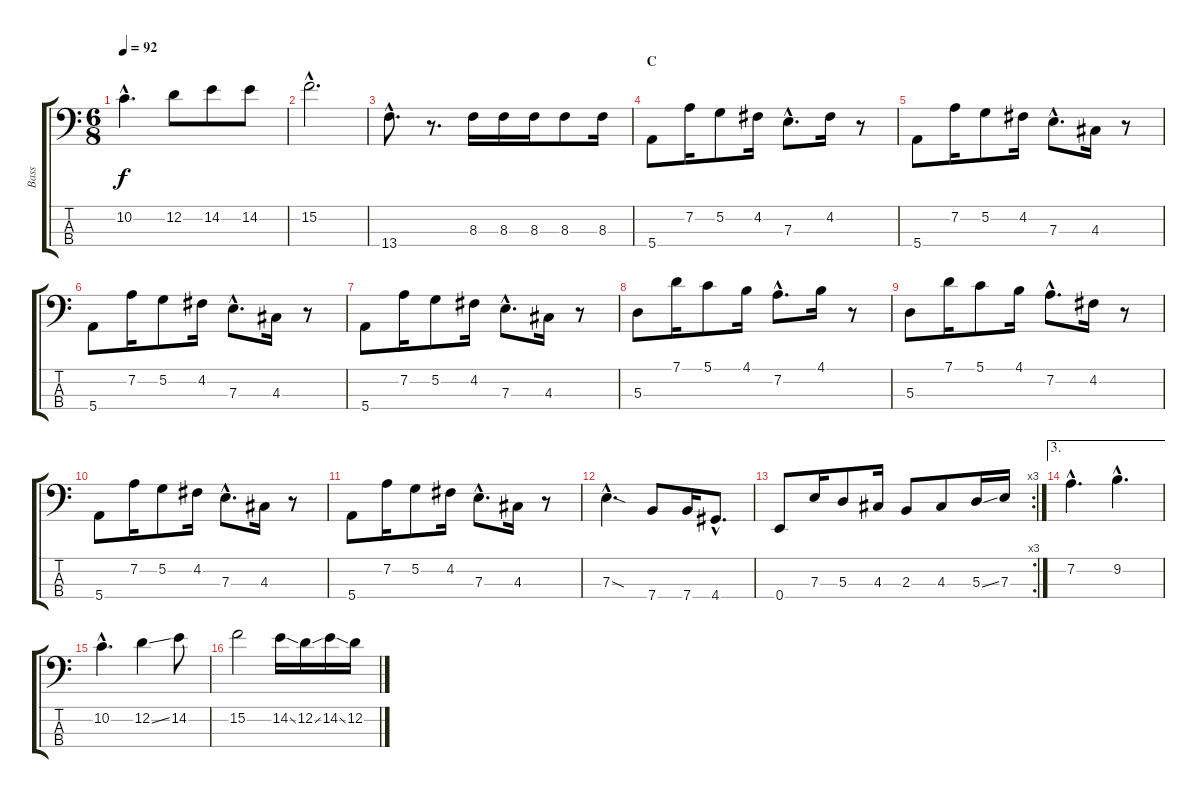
\track ("Bass" "Bass") {instrument fretlessbass}
\staff {score tabs}
\tuning (G2 D2 A1 E1) {hide}
\ts (6 8)
\tempo 92
\clef f4
\ks c
10.2{hac}.4{d dy f} 12.2.8 14.2.8 14.2.8 |
15.2{hac}.2{d} |
13.4{hac}.8{d} r.8{d} 8.3.16 8.3.16 8.3.16 8.3.8 8.3.16 |
\section ("" "C")
5.4.8 7.2.16 5.2.8 4.2.16 7.3{hac}.8{d} 4.2.16 r.8 |
5.4.8 7.2.16 5.2.8 4.2.16 7.3{hac}.8{d} 4.3.16 r.8 |
5.4.8 7.2.16 5.2.8 4.2.16 7.3{hac}.8{d} 4.3.16 r.8 |
5.4.8 7.2.16 5.2.8 4.2.16 7.3{hac}.8{d} 4.3.16 r.8 |
5.3.8 7.1.16 5.1.8 4.1.16 7.2{hac}.8{d} 4.1.16 r.8 |
5.3.8 7.1.16 5.1.8 4.1.16 7.2{hac}.8{d} 4.2.16 r.8 |
5.4.8 7.2.16 5.2.8 4.2.16 7.3{hac}.8{d} 4.3.16 r.8 |
5.4.8 7.2.16 5.2.8 4.2.16 7.3{hac}.8{d} 4.3.16 r.8 |
7.3{sod hac}.4{d} 7.4.8 7.4.16 4.4{hac}.8{d} |
\rc 3
0.4.8 7.3.16 5.3.8 4.3.16 2.3.8 4.3.8 5.3{ss}.16 7.3.16 |
\ae 3
7.2{hac}.4{d} 9.2{hac}.4{d} |
10.2{hac}.4{d} 12.2{ss}.4 14.2.8 |
15.2.2 14.2{ss}.16 12.2{ss}.16 14.2{ss}.16 12.2.16
